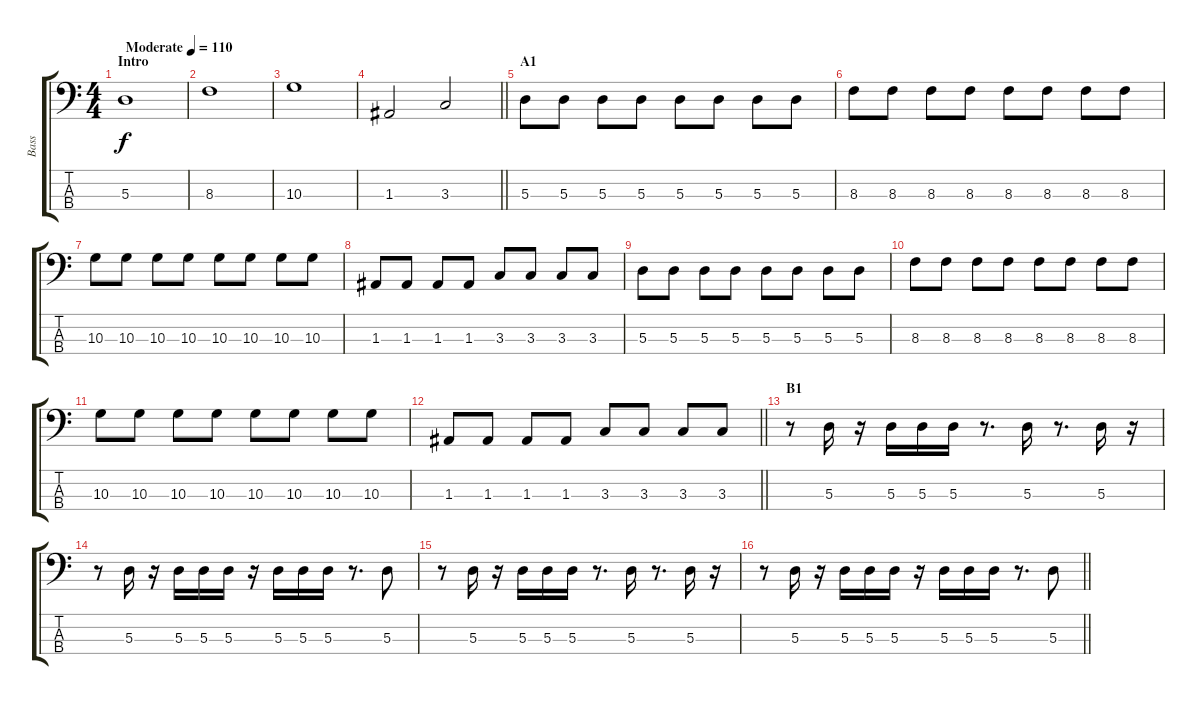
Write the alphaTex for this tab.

\track ("Bass" "Bass") {instrument electricbasspick}
\staff {score tabs}
\tuning (G2 D2 A1 E1) {hide}
\ts (4 4)
\section ("" "Intro")
\tempo (110 "Moderate")
\clef f4
\ks c
5.3.1{dy f instrument electricbasspick} |
8.3.1 |
10.3.1 |
\barLineRight lightlight
1.3.2 3.3.2 |
\section ("" "A1")
5.3.8 5.3.8 5.3.8 5.3.8 5.3.8 5.3.8 5.3.8 5.3.8 |
8.3.8 8.3.8 8.3.8 8.3.8 8.3.8 8.3.8 8.3.8 8.3.8 |
10.3.8 10.3.8 10.3.8 10.3.8 10.3.8 10.3.8 10.3.8 10.3.8 |
1.3.8 1.3.8 1.3.8 1.3.8 3.3.8 3.3.8 3.3.8 3.3.8 |
5.3.8 5.3.8 5.3.8 5.3.8 5.3.8 5.3.8 5.3.8 5.3.8 |
8.3.8 8.3.8 8.3.8 8.3.8 8.3.8 8.3.8 8.3.8 8.3.8 |
10.3.8 10.3.8 10.3.8 10.3.8 10.3.8 10.3.8 10.3.8 10.3.8 |
\barLineRight lightlight
1.3.8 1.3.8 1.3.8 1.3.8 3.3.8 3.3.8 3.3.8 3.3.8 |
\section ("" "B1")
r.8 5.3.16 r.16 5.3.16 5.3.16 5.3.16 r.8{d} 5.3.16 r.8{d} 5.3.16 r.16 |
r.8 5.3.16 r.16 5.3.16 5.3.16 5.3.16 r.16 5.3.16 5.3.16 5.3.16 r.8{d} 5.3.8 |
r.8 5.3.16 r.16 5.3.16 5.3.16 5.3.16 r.8{d} 5.3.16 r.8{d} 5.3.16 r.16 |
\barLineRight lightlight
r.8 5.3.16 r.16 5.3.16 5.3.16 5.3.16 r.16 5.3.16 5.3.16 5.3.16 r.8{d} 5.3.8
